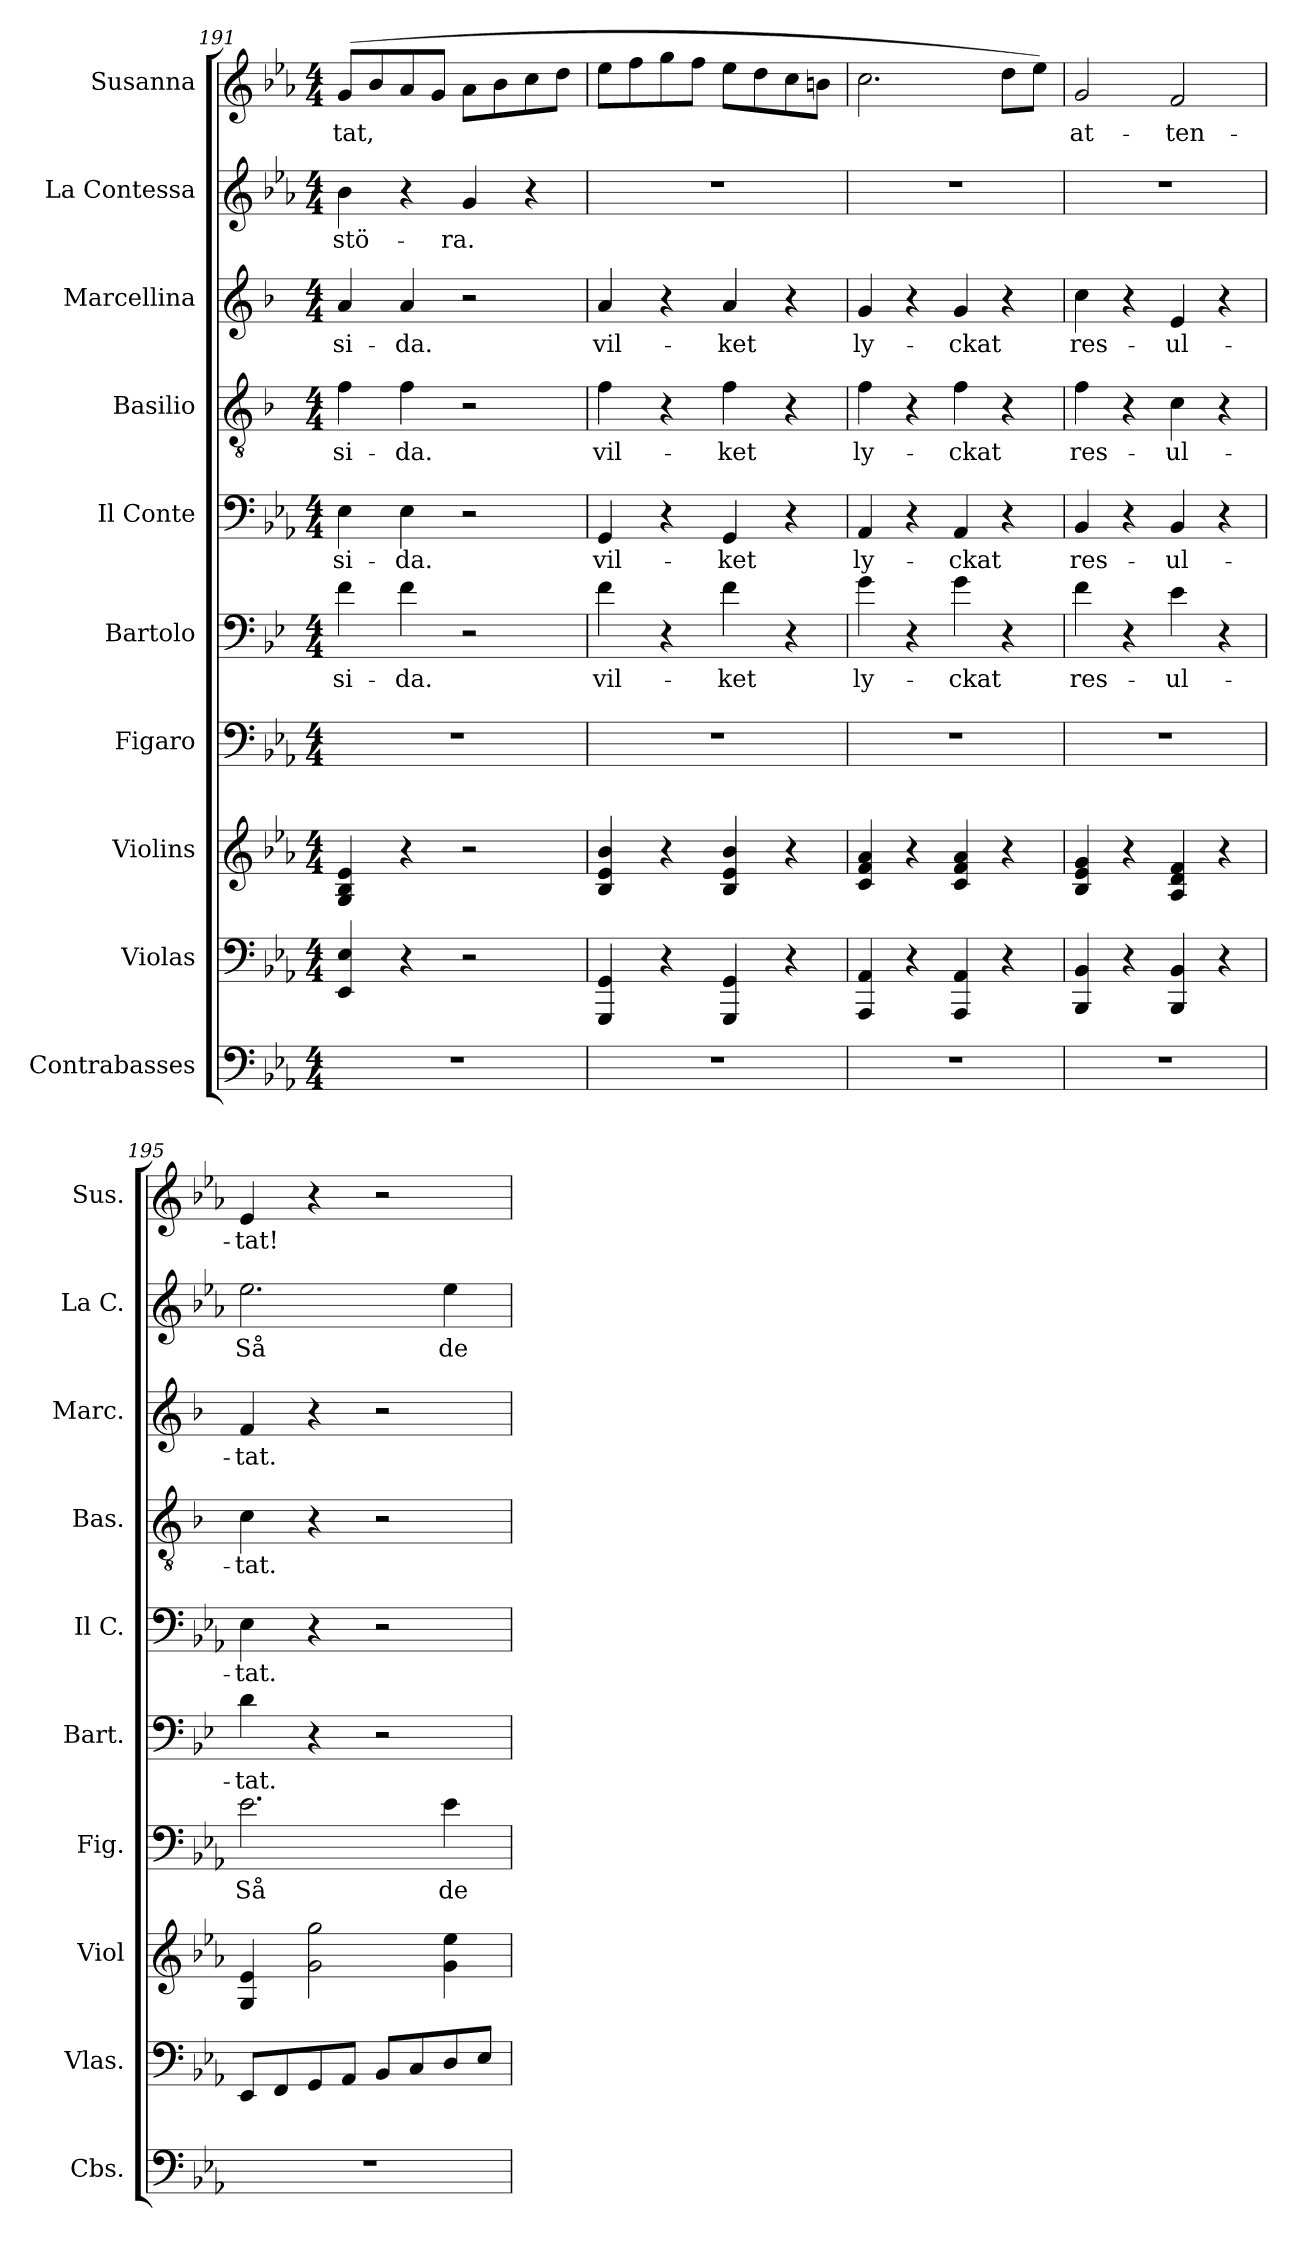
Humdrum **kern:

**kern	**kern	**kern	**kern	**text	**kern	**text	**kern	**text	**kern	**text	**kern	**text	**kern	**text	**kern	**text
*part10	*part9	*part8	*part7	*part7	*part6	*part6	*part5	*part5	*part4	*part4	*part3	*part3	*part2	*part2	*part1	*part1
*staff10	*staff9	*staff8	*staff7	*staff7	*staff6	*staff6	*staff5	*staff5	*staff4	*staff4	*staff3	*staff3	*staff2	*staff2	*staff1	*staff1
*I"Contrabasses	*I"Violas	*I"Violins	*I"Figaro	*	*I"Bartolo	*	*I"Il Conte	*	*I"Basilio	*	*I"Marcellina	*	*I"La Contessa	*	*I"Susanna	*
*I'Cbs.	*I'Vlas.	*I'Viol	*I'Fig.	*	*I'Bart.	*	*I'Il C.	*	*I'Bas.	*	*I'Marc.	*	*I'La C.	*	*I'Sus.	*
*clefF4	*clefF4	*clefG2	*clefF4	*	*clefF4	*	*clefF4	*	*clefGv2	*	*clefG2	*	*clefG2	*	*clefG2	*
*ITrd7c12	*	*	*	*	*ITrd4c7	*	*	*	*ITrd1c2	*	*ITrd1c2	*	*	*	*	*
*k[b-e-a-]	*k[b-e-a-]	*k[b-e-a-]	*k[b-e-a-]	*	*k[b-e-a-]	*	*k[b-e-a-]	*	*k[b-e-a-]	*	*k[b-e-a-]	*	*k[b-e-a-]	*	*k[b-e-a-]	*
*M4/4	*M4/4	*M4/4	*M4/4	*	*M4/4	*	*M4/4	*	*M4/4	*	*M4/4	*	*M4/4	*	*M4/4	*
=191	=191	=191	=191	=191	=191	=191	=191	=191	=191	=191	=191	=191	=191	=191	=191	=191
!	!	!	!	!	!	!LO:LY:b	!	!LO:LY:b	!	!LO:LY:b	!	!LO:LY:b	!	!LO:LY:b	!	!LO:LY:b
1r	4EE-/ 4E-/	4G/ 4B-/ 4e-/	1r	.	4B-\	si-	4E-\	si-	4e-\	si-	4g/	si-	4b-\	-stö-	(>8g/L	-tat,
.	.	.	.	.	.	.	.	.	.	.	.	.	.	.	8b-/	.
!	!	!	!	!	!	!LO:LY:b	!	!LO:LY:b	!	!LO:LY:b	!	!LO:LY:b	!	!	!	!
.	4r	4r	.	.	4B-\	-da.	4E-\	-da.	4e-\	-da.	4g/	-da.	4r	.	8a-/	.
.	.	.	.	.	.	.	.	.	.	.	.	.	.	.	8g/J	.
!	!	!	!	!	!	!	!	!	!	!	!	!	!	!LO:LY:b	!	!
.	2r	2r	.	.	2r	.	2r	.	2r	.	2r	.	4g/	-ra.	8a-\L	.
.	.	.	.	.	.	.	.	.	.	.	.	.	.	.	8b-\	.
.	.	.	.	.	.	.	.	.	.	.	.	.	4r	.	8cc\	.
.	.	.	.	.	.	.	.	.	.	.	.	.	.	.	8dd\J	.
!!LO:PB:g=z
=192	=192	=192	=192	=192	=192	=192	=192	=192	=192	=192	=192	=192	=192	=192	=192	=192
!	!	!	!	!	!	!LO:LY:b	!	!LO:LY:b	!	!LO:LY:b	!	!LO:LY:b	!	!	!	!
1r	4GGG/ 4GG/	4B-/ 4e-/ 4b-/	1r	.	4B-\	vil-	4GG/	vil-	4e-\	vil-	4g/	vil-	1r	.	8ee-\L	.
.	.	.	.	.	.	.	.	.	.	.	.	.	.	.	8ff\	.
.	4r	4r	.	.	4r	.	4r	.	4r	.	4r	.	.	.	8gg\	.
.	.	.	.	.	.	.	.	.	.	.	.	.	.	.	8ff\J	.
!	!	!	!	!	!	!LO:LY:b	!	!LO:LY:b	!	!LO:LY:b	!	!LO:LY:b	!	!	!	!
.	4GGG/ 4GG/	4B-/ 4e-/ 4b-/	.	.	4B-\	-ket	4GG/	-ket	4e-\	-ket	4g/	-ket	.	.	8ee-\L	.
.	.	.	.	.	.	.	.	.	.	.	.	.	.	.	8dd\	.
.	4r	4r	.	.	4r	.	4r	.	4r	.	4r	.	.	.	8cc\	.
.	.	.	.	.	.	.	.	.	.	.	.	.	.	.	8bn\J	.
=193	=193	=193	=193	=193	=193	=193	=193	=193	=193	=193	=193	=193	=193	=193	=193	=193
!	!	!	!	!	!	!LO:LY:b	!	!LO:LY:b	!	!LO:LY:b	!	!LO:LY:b	!	!	!	!
1r	4AAA-/ 4AA-/	4c/ 4f/ 4a-/	1r	.	4c\	ly-	4AA-/	ly-	4e-\	ly-	4f/	ly-	1r	.	2.cc\	.
.	4r	4r	.	.	4r	.	4r	.	4r	.	4r	.	.	.	.	.
!	!	!	!	!	!	!LO:LY:b	!	!LO:LY:b	!	!LO:LY:b	!	!LO:LY:b	!	!	!	!
.	4AAA-/ 4AA-/	4c/ 4f/ 4a-/	.	.	4c\	-ckat	4AA-/	-ckat	4e-\	-ckat	4f/	-ckat	.	.	.	.
.	4r	4r	.	.	4r	.	4r	.	4r	.	4r	.	.	.	8dd\L	.
.	.	.	.	.	.	.	.	.	.	.	.	.	.	.	8ee-\J)	.
=194	=194	=194	=194	=194	=194	=194	=194	=194	=194	=194	=194	=194	=194	=194	=194	=194
!	!	!	!	!	!	!LO:LY:b	!	!LO:LY:b	!	!LO:LY:b	!	!LO:LY:b	!	!	!	!LO:LY:b
1r	4BBB-/ 4BB-/	4B-/ 4e-/ 4g/	1r	.	4B-\	res-	4BB-/	res-	4e-\	res-	4b-\	res-	1r	.	2g/	at-
.	4r	4r	.	.	4r	.	4r	.	4r	.	4r	.	.	.	.	.
!	!	!	!	!	!	!LO:LY:b	!	!LO:LY:b	!	!LO:LY:b	!	!LO:LY:b	!	!	!	!LO:LY:b
.	4BBB-/ 4BB-/	4A-/ 4d/ 4f/	.	.	4A-\	-ul-	4BB-/	-ul-	4B-\	-ul-	4d/	-ul-	.	.	2f/	-ten-
.	4r	4r	.	.	4r	.	4r	.	4r	.	4r	.	.	.	.	.
=195	=195	=195	=195	=195	=195	=195	=195	=195	=195	=195	=195	=195	=195	=195	=195	=195
*	*	*	*	*	*	*	*	*	*	*	*	*	*	*	*MM288	*
!	!	!	!	!LO:LY:b	!	!LO:LY:b	!	!LO:LY:b	!	!LO:LY:b	!	!LO:LY:b	!	!LO:LY:b	!	!LO:LY:b
1r	8EE-/L	4G/ 4e-/	2.e-\	Så	4G\	-tat.	4E-\	-tat.	4B-\	-tat.	4e-/	-tat.	2.ee-\	Så	4e-/	-tat!
.	8FF/	.	.	.	.	.	.	.	.	.	.	.	.	.	.	.
.	8GG/	2g\ 2gg\	.	.	4r	.	4r	.	4r	.	4r	.	.	.	4r	.
.	8AA-/J	.	.	.	.	.	.	.	.	.	.	.	.	.	.	.
.	8BB-/L	.	.	.	2r	.	2r	.	2r	.	2r	.	.	.	2r	.
.	8C/	.	.	.	.	.	.	.	.	.	.	.	.	.	.	.
!	!	!	!	!LO:LY:b	!	!	!	!	!	!	!	!	!	!LO:LY:b	!	!
.	8D/	4g\ 4ee-\	4e-\	de	.	.	.	.	.	.	.	.	4ee-\	de	.	.
.	8E-/J	.	.	.	.	.	.	.	.	.	.	.	.	.	.	.
=	=	=	=	=	=	=	=	=	=	=	=	=	=	=	=	=
*-	*-	*-	*-	*-	*-	*-	*-	*-	*-	*-	*-	*-	*-	*-	*-	*-
